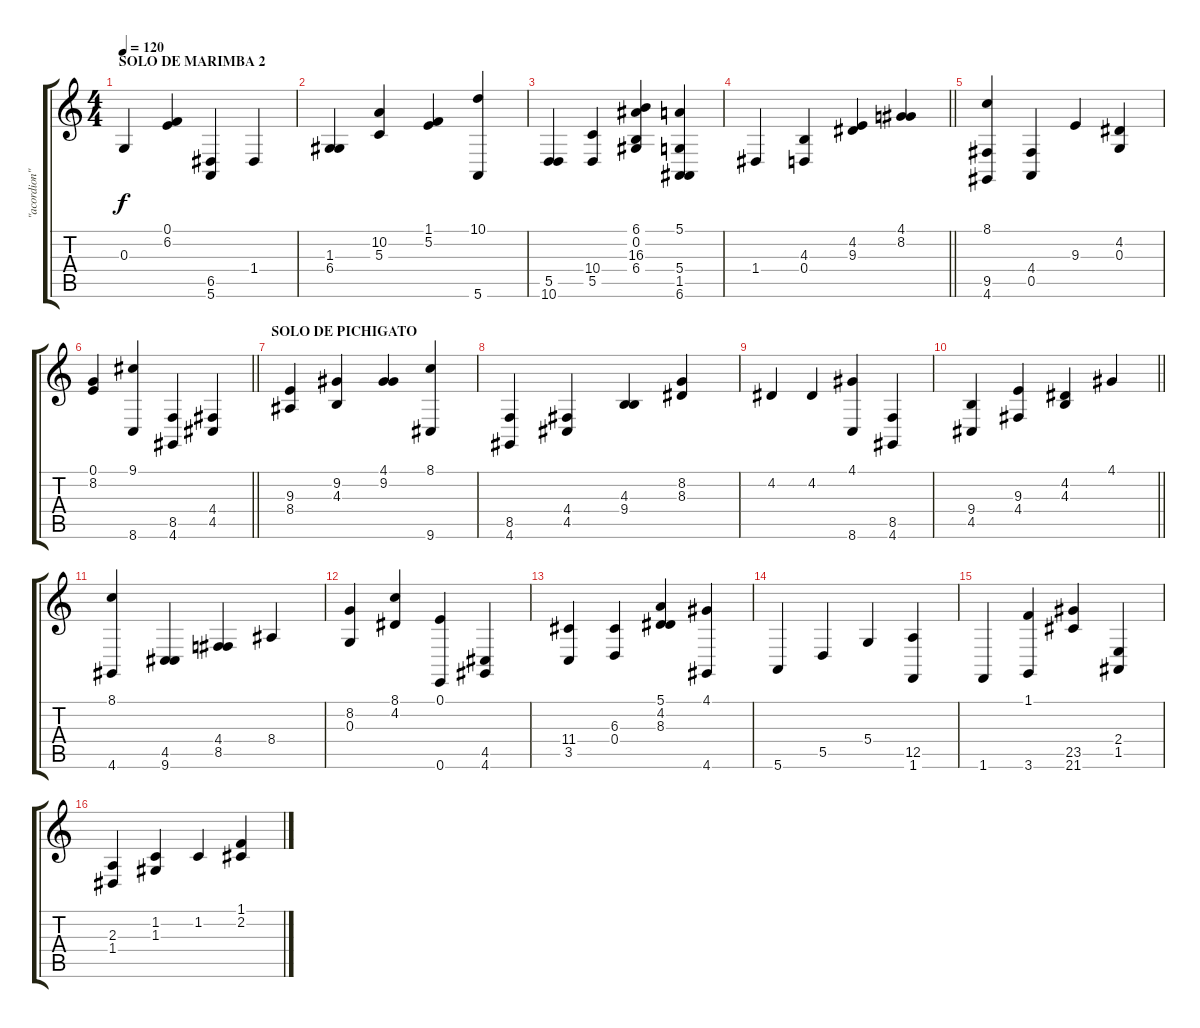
\track ("\"acordion\"" "\"acordion\"") {instrument accordion}
\staff {score tabs}
\tuning (E4 B3 G3 D3 A2 E2) {hide}
\ts (4 4)
\section ("" "SOLO DE MARIMBA 2")
\tempo 120
\clef g2
\ks c
0.3.4{dy f} (0.1 6.2).4 (6.5 5.6).4 1.4.4 |
(1.3 6.4).4 (10.2 5.3).4 (1.1 5.2).4 (10.1 5.6).4 |
(5.5 10.6).4 (10.4 5.5).4 (6.1 0.2 16.3 6.4).4 (5.1 5.4 1.5 6.6).4 |
\barLineRight lightlight
1.4.4 (4.3 0.4).4 (4.2 9.3).4 (4.1 8.2).4 |
(8.1 9.5 4.6).4 (4.4 0.5).4 9.3.4 (4.2 0.3).4 |
\barLineRight lightlight
(0.1 8.2).4 (9.1 8.6).4 (8.5 4.6).4 (4.4 4.5).4 |
\section ("" "SOLO DE PICHIGATO")
(9.3 8.4).4 (9.2 4.3).4 (4.1 9.2).4 (8.1 9.6).4 |
(8.5 4.6).4 (4.4 4.5).4 (4.3 9.4).4 (8.2 8.3).4 |
4.2.4 4.2.4 (4.1 8.6).4 (8.5 4.6).4 |
\barLineRight lightlight
(9.4 4.5).4 (9.3 4.4).4 (4.2 4.3).4 4.1.4 |
(8.1 4.6).4 (4.5 9.6).4 (4.4 8.5).4 8.4.4 |
(8.2 0.3).4 (8.1 4.2).4 (0.1 0.6).4 (4.5 4.6).4 |
(11.4 3.5).4 (6.3 0.4).4 (5.1 4.2 8.3).4 (4.1 4.6).4 |
5.6.4 5.5.4 5.4.4 (12.5 1.6).4 |
1.6.4 (1.1 3.6).4 (23.5 21.6).4 (2.4 1.5).4 |
(2.3 1.4).4 (1.2 1.3).4 1.2.4 (1.1 2.2).4
